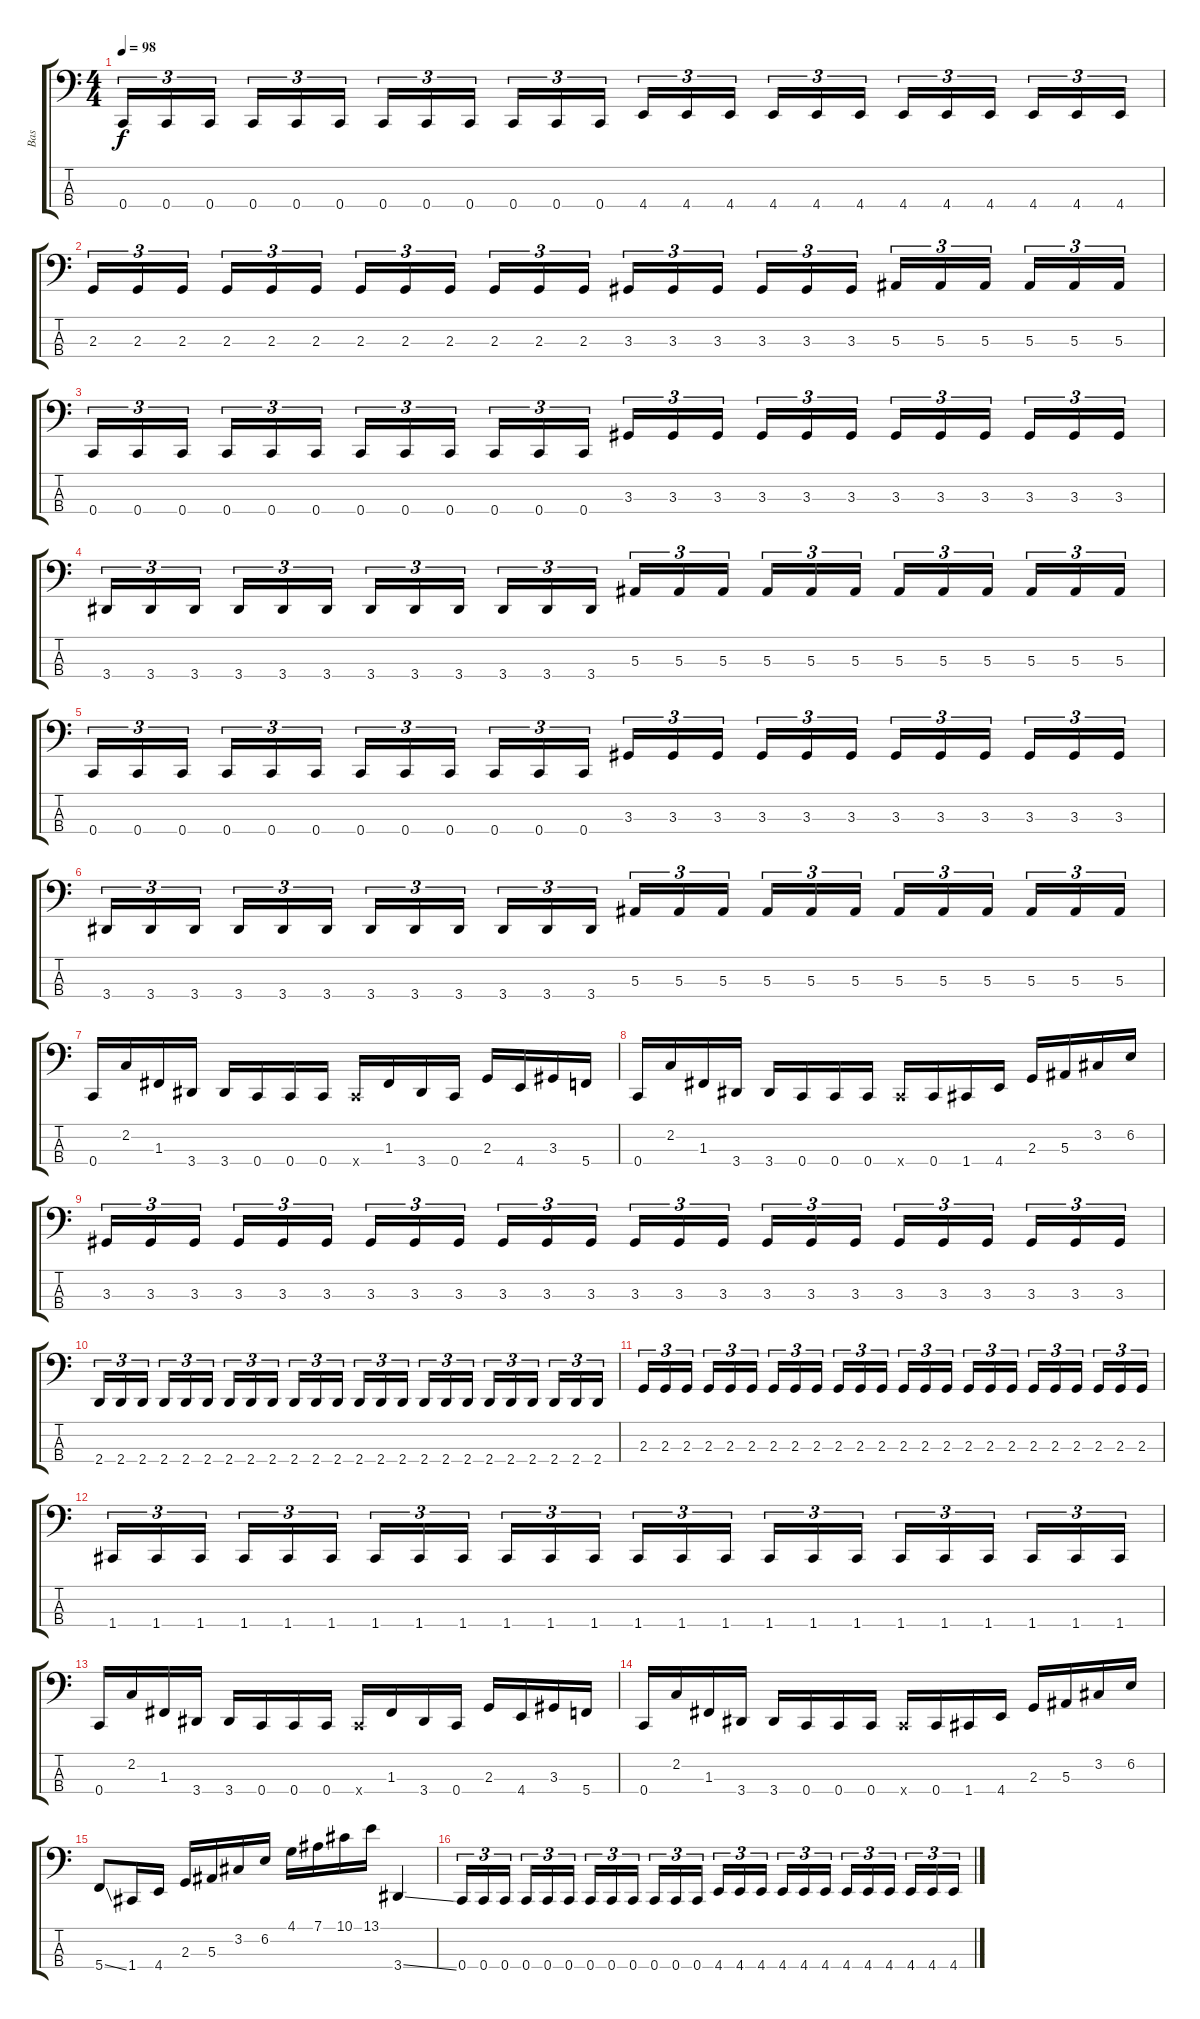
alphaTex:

\track ("Bas" "Bas") {instrument electricbasspick}
\staff {score tabs}
\tuning (Eb2 Bb1 F1 C1) {hide}
\ts (4 4)
\tempo 98
\clef f4
\ks c
0.4.16{tu (3 2) dy f} 0.4.16{tu (3 2)} 0.4.16{tu (3 2)} 0.4.16{tu (3 2)} 0.4.16{tu (3 2)} 0.4.16{tu (3 2)} 0.4.16{tu (3 2)} 0.4.16{tu (3 2)} 0.4.16{tu (3 2)} 0.4.16{tu (3 2)} 0.4.16{tu (3 2)} 0.4.16{tu (3 2)} 4.4.16{tu (3 2)} 4.4.16{tu (3 2)} 4.4.16{tu (3 2)} 4.4.16{tu (3 2)} 4.4.16{tu (3 2)} 4.4.16{tu (3 2)} 4.4.16{tu (3 2)} 4.4.16{tu (3 2)} 4.4.16{tu (3 2)} 4.4.16{tu (3 2)} 4.4.16{tu (3 2)} 4.4.16{tu (3 2)} |
2.3.16{tu (3 2)} 2.3.16{tu (3 2)} 2.3.16{tu (3 2)} 2.3.16{tu (3 2)} 2.3.16{tu (3 2)} 2.3.16{tu (3 2)} 2.3.16{tu (3 2)} 2.3.16{tu (3 2)} 2.3.16{tu (3 2)} 2.3.16{tu (3 2)} 2.3.16{tu (3 2)} 2.3.16{tu (3 2)} 3.3.16{tu (3 2)} 3.3.16{tu (3 2)} 3.3.16{tu (3 2)} 3.3.16{tu (3 2)} 3.3.16{tu (3 2)} 3.3.16{tu (3 2)} 5.3.16{tu (3 2)} 5.3.16{tu (3 2)} 5.3.16{tu (3 2)} 5.3.16{tu (3 2)} 5.3.16{tu (3 2)} 5.3.16{tu (3 2)} |
0.4.16{tu (3 2)} 0.4.16{tu (3 2)} 0.4.16{tu (3 2)} 0.4.16{tu (3 2)} 0.4.16{tu (3 2)} 0.4.16{tu (3 2)} 0.4.16{tu (3 2)} 0.4.16{tu (3 2)} 0.4.16{tu (3 2)} 0.4.16{tu (3 2)} 0.4.16{tu (3 2)} 0.4.16{tu (3 2)} 3.3.16{tu (3 2)} 3.3.16{tu (3 2)} 3.3.16{tu (3 2)} 3.3.16{tu (3 2)} 3.3.16{tu (3 2)} 3.3.16{tu (3 2)} 3.3.16{tu (3 2)} 3.3.16{tu (3 2)} 3.3.16{tu (3 2)} 3.3.16{tu (3 2)} 3.3.16{tu (3 2)} 3.3.16{tu (3 2)} |
3.4.16{tu (3 2)} 3.4.16{tu (3 2)} 3.4.16{tu (3 2)} 3.4.16{tu (3 2)} 3.4.16{tu (3 2)} 3.4.16{tu (3 2)} 3.4.16{tu (3 2)} 3.4.16{tu (3 2)} 3.4.16{tu (3 2)} 3.4.16{tu (3 2)} 3.4.16{tu (3 2)} 3.4.16{tu (3 2)} 5.3.16{tu (3 2)} 5.3.16{tu (3 2)} 5.3.16{tu (3 2)} 5.3.16{tu (3 2)} 5.3.16{tu (3 2)} 5.3.16{tu (3 2)} 5.3.16{tu (3 2)} 5.3.16{tu (3 2)} 5.3.16{tu (3 2)} 5.3.16{tu (3 2)} 5.3.16{tu (3 2)} 5.3.16{tu (3 2)} |
0.4.16{tu (3 2)} 0.4.16{tu (3 2)} 0.4.16{tu (3 2)} 0.4.16{tu (3 2)} 0.4.16{tu (3 2)} 0.4.16{tu (3 2)} 0.4.16{tu (3 2)} 0.4.16{tu (3 2)} 0.4.16{tu (3 2)} 0.4.16{tu (3 2)} 0.4.16{tu (3 2)} 0.4.16{tu (3 2)} 3.3.16{tu (3 2)} 3.3.16{tu (3 2)} 3.3.16{tu (3 2)} 3.3.16{tu (3 2)} 3.3.16{tu (3 2)} 3.3.16{tu (3 2)} 3.3.16{tu (3 2)} 3.3.16{tu (3 2)} 3.3.16{tu (3 2)} 3.3.16{tu (3 2)} 3.3.16{tu (3 2)} 3.3.16{tu (3 2)} |
3.4.16{tu (3 2)} 3.4.16{tu (3 2)} 3.4.16{tu (3 2)} 3.4.16{tu (3 2)} 3.4.16{tu (3 2)} 3.4.16{tu (3 2)} 3.4.16{tu (3 2)} 3.4.16{tu (3 2)} 3.4.16{tu (3 2)} 3.4.16{tu (3 2)} 3.4.16{tu (3 2)} 3.4.16{tu (3 2)} 5.3.16{tu (3 2)} 5.3.16{tu (3 2)} 5.3.16{tu (3 2)} 5.3.16{tu (3 2)} 5.3.16{tu (3 2)} 5.3.16{tu (3 2)} 5.3.16{tu (3 2)} 5.3.16{tu (3 2)} 5.3.16{tu (3 2)} 5.3.16{tu (3 2)} 5.3.16{tu (3 2)} 5.3.16{tu (3 2)} |
0.4.16 2.2.16 1.3.16 3.4.16 3.4.16 0.4.16 0.4.16 0.4.16 0.4{x}.16 1.3.16 3.4.16 0.4.16 2.3.16 4.4.16 3.3.16 5.4.16 |
0.4.16 2.2.16 1.3.16 3.4.16 3.4.16 0.4.16 0.4.16 0.4.16 0.4{x}.16 0.4.16 1.4.16 4.4.16 2.3.16 5.3.16 3.2.16 6.2.16 |
3.3.16{tu (3 2)} 3.3.16{tu (3 2)} 3.3.16{tu (3 2)} 3.3.16{tu (3 2)} 3.3.16{tu (3 2)} 3.3.16{tu (3 2)} 3.3.16{tu (3 2)} 3.3.16{tu (3 2)} 3.3.16{tu (3 2)} 3.3.16{tu (3 2)} 3.3.16{tu (3 2)} 3.3.16{tu (3 2)} 3.3.16{tu (3 2)} 3.3.16{tu (3 2)} 3.3.16{tu (3 2)} 3.3.16{tu (3 2)} 3.3.16{tu (3 2)} 3.3.16{tu (3 2)} 3.3.16{tu (3 2)} 3.3.16{tu (3 2)} 3.3.16{tu (3 2)} 3.3.16{tu (3 2)} 3.3.16{tu (3 2)} 3.3.16{tu (3 2)} |
2.4.16{tu (3 2)} 2.4.16{tu (3 2)} 2.4.16{tu (3 2)} 2.4.16{tu (3 2)} 2.4.16{tu (3 2)} 2.4.16{tu (3 2)} 2.4.16{tu (3 2)} 2.4.16{tu (3 2)} 2.4.16{tu (3 2)} 2.4.16{tu (3 2)} 2.4.16{tu (3 2)} 2.4.16{tu (3 2)} 2.4.16{tu (3 2)} 2.4.16{tu (3 2)} 2.4.16{tu (3 2)} 2.4.16{tu (3 2)} 2.4.16{tu (3 2)} 2.4.16{tu (3 2)} 2.4.16{tu (3 2)} 2.4.16{tu (3 2)} 2.4.16{tu (3 2)} 2.4.16{tu (3 2)} 2.4.16{tu (3 2)} 2.4.16{tu (3 2)} |
2.3.16{tu (3 2)} 2.3.16{tu (3 2)} 2.3.16{tu (3 2)} 2.3.16{tu (3 2)} 2.3.16{tu (3 2)} 2.3.16{tu (3 2)} 2.3.16{tu (3 2)} 2.3.16{tu (3 2)} 2.3.16{tu (3 2)} 2.3.16{tu (3 2)} 2.3.16{tu (3 2)} 2.3.16{tu (3 2)} 2.3.16{tu (3 2)} 2.3.16{tu (3 2)} 2.3.16{tu (3 2)} 2.3.16{tu (3 2)} 2.3.16{tu (3 2)} 2.3.16{tu (3 2)} 2.3.16{tu (3 2)} 2.3.16{tu (3 2)} 2.3.16{tu (3 2)} 2.3.16{tu (3 2)} 2.3.16{tu (3 2)} 2.3.16{tu (3 2)} |
1.4.16{tu (3 2)} 1.4.16{tu (3 2)} 1.4.16{tu (3 2)} 1.4.16{tu (3 2)} 1.4.16{tu (3 2)} 1.4.16{tu (3 2)} 1.4.16{tu (3 2)} 1.4.16{tu (3 2)} 1.4.16{tu (3 2)} 1.4.16{tu (3 2)} 1.4.16{tu (3 2)} 1.4.16{tu (3 2)} 1.4.16{tu (3 2)} 1.4.16{tu (3 2)} 1.4.16{tu (3 2)} 1.4.16{tu (3 2)} 1.4.16{tu (3 2)} 1.4.16{tu (3 2)} 1.4.16{tu (3 2)} 1.4.16{tu (3 2)} 1.4.16{tu (3 2)} 1.4.16{tu (3 2)} 1.4.16{tu (3 2)} 1.4.16{tu (3 2)} |
0.4.16 2.2.16 1.3.16 3.4.16 3.4.16 0.4.16 0.4.16 0.4.16 0.4{x}.16 1.3.16 3.4.16 0.4.16 2.3.16 4.4.16 3.3.16 5.4.16 |
0.4.16 2.2.16 1.3.16 3.4.16 3.4.16 0.4.16 0.4.16 0.4.16 0.4{x}.16 0.4.16 1.4.16 4.4.16 2.3.16 5.3.16 3.2.16 6.2.16 |
5.4{ss}.8 1.4.16 4.4.16 2.3.16 5.3.16 3.2.16 6.2.16 4.1.16 7.1.16 10.1.16 13.1.16 3.4{ss}.4 |
0.4.16{tu (3 2)} 0.4.16{tu (3 2)} 0.4.16{tu (3 2)} 0.4.16{tu (3 2)} 0.4.16{tu (3 2)} 0.4.16{tu (3 2)} 0.4.16{tu (3 2)} 0.4.16{tu (3 2)} 0.4.16{tu (3 2)} 0.4.16{tu (3 2)} 0.4.16{tu (3 2)} 0.4.16{tu (3 2)} 4.4.16{tu (3 2)} 4.4.16{tu (3 2)} 4.4.16{tu (3 2)} 4.4.16{tu (3 2)} 4.4.16{tu (3 2)} 4.4.16{tu (3 2)} 4.4.16{tu (3 2)} 4.4.16{tu (3 2)} 4.4.16{tu (3 2)} 4.4.16{tu (3 2)} 4.4.16{tu (3 2)} 4.4.16{tu (3 2)}
